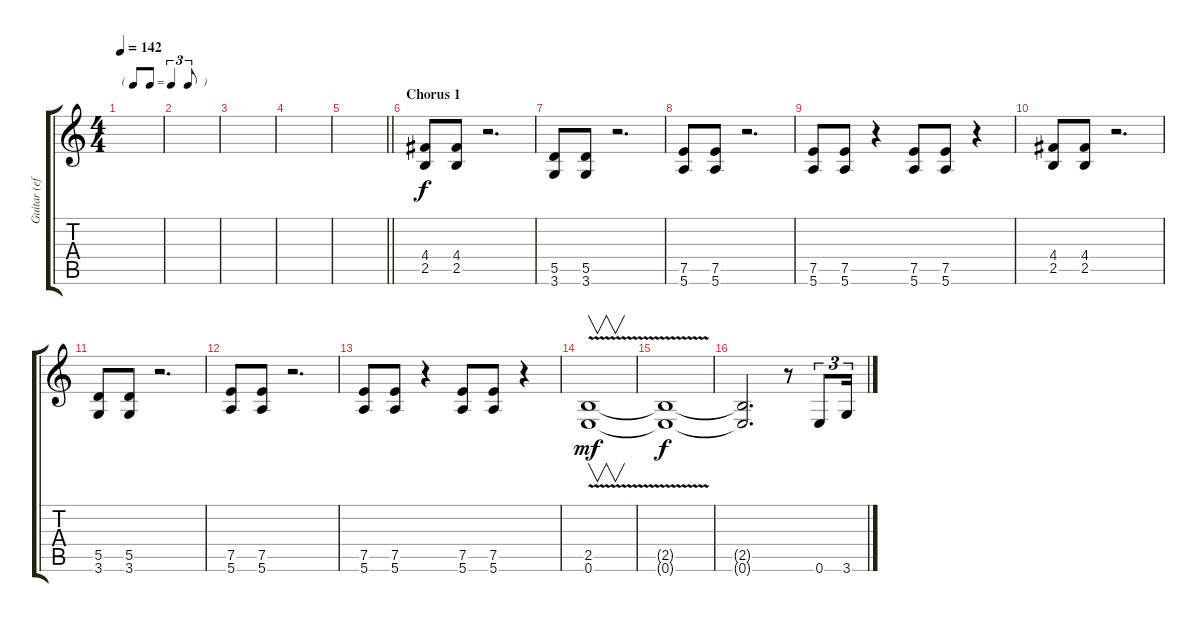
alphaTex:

\track ("Guitar (effects)" "Guitar (ef") {instrument distortionguitar}
\staff {score tabs}
\tuning (E4 B3 G3 D3 A2 E2) {hide}
\ts (4 4)
\tf triplet8th
\tempo 142
\clef g2
\ks c
|
|
|
|
\barLineRight lightlight
|
\section ("" "Chorus 1")
(4.4 2.5).8{volume 10 instrument distortionguitar} (4.4 2.5).8 r.2{d} |
(5.5 3.6).8 (5.5 3.6).8 r.2{d} |
(7.5 5.6).8 (7.5 5.6).8 r.2{d} |
(7.5 5.6).8 (7.5 5.6).8 r.4 (7.5 5.6).8 (7.5 5.6).8 r.4 |
(4.4 2.5).8 (4.4 2.5).8 r.2{d} |
(5.5 3.6).8 (5.5 3.6).8 r.2{d} |
(7.5 5.6).8 (7.5 5.6).8 r.2{d} |
(7.5 5.6).8 (7.5 5.6).8 r.4 (7.5 5.6).8 (7.5 5.6).8 r.4 |
(2.5 0.6{v}).1{v dy mf} |
(2.5{t} 0.6{t}).1{dy f} |
(2.5{t} 0.6{t}).2{d} r.8 0.6.8{tu (3 2)} 3.6.16{tu (3 2)}
